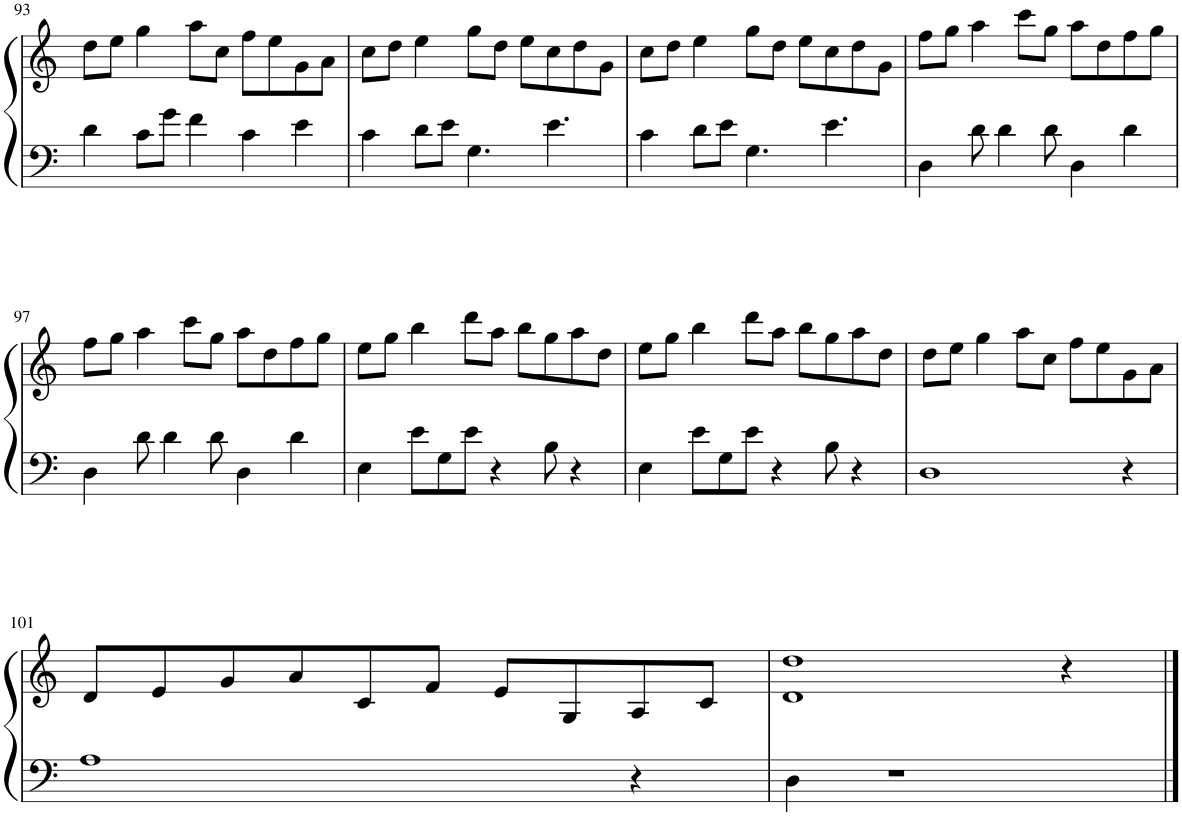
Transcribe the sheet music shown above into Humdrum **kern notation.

**kern	**kern
*part1	*part1
*staff2	*staff1
*I"Piano	*
*I'Pno.	*
!!LO:PB:g=z
*clefF4	*clefG2
*k[]	*k[]
*M5/4	*M5/4
=93	=93
4d\	8dd\L
.	8ee\J
8c\L	4gg\
8g\J	.
4f\	8aa\L
.	8cc\J
4c\	8ff\L
.	8ee\
4e\	8g\
.	8a\J
=94	=94
4c\	8cc\L
.	8dd\J
8d\L	4ee\
8e\J	.
4.G\	8gg\L
.	8dd\J
.	8ee\L
4.e\	8cc\
.	8dd\
.	8g\J
=95	=95
4c\	8cc\L
.	8dd\J
8d\L	4ee\
8e\J	.
4.G\	8gg\L
.	8dd\J
.	8ee\L
4.e\	8cc\
.	8dd\
.	8g\J
=96	=96
4D\	8ff\L
.	8gg\J
8d\	4aa\
4d\	.
.	8ccc\L
8d\	8gg\J
4D\	8aa\L
.	8dd\
4d\	8ff\
.	8gg\J
!!LO:LB:g=z
=97	=97
4D\	8ff\L
.	8gg\J
8d\	4aa\
4d\	.
.	8ccc\L
8d\	8gg\J
4D\	8aa\L
.	8dd\
4d\	8ff\
.	8gg\J
=98	=98
4E\	8ee\L
.	8gg\J
8e\L	4bb\
8G\	.
8e\J	8ddd\L
4r	8aa\J
.	8bb\L
8B\	8gg\
4r	8aa\
.	8dd\J
=99	=99
4E\	8ee\L
.	8gg\J
8e\L	4bb\
8G\	.
8e\J	8ddd\L
4r	8aa\J
.	8bb\L
8B\	8gg\
4r	8aa\
.	8dd\J
=100	=100
1D	8dd\L
.	8ee\J
.	4gg\
.	8aa\L
.	8cc\J
.	8ff\L
.	8ee\
4r	8g\
.	8a\J
!!LO:LB:g=z
=101	=101
1A	8d/L
.	8e/
.	8g/
.	8a/
.	8c/
.	8f/J
.	8e/L
.	8G/
4r	8A/
.	8c/J
=102	=102
4D\	1d 1dd
1r	.
.	4r
==	==
*-	*-
